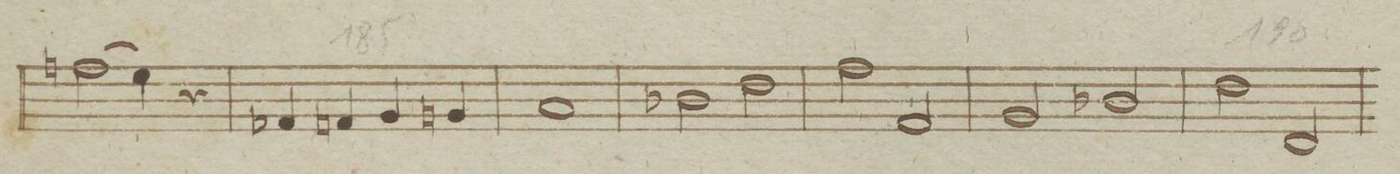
**kern	**dynam
*I"Fagotto Primo.	*
*clefF4	*
*k[b-e-a-]	*
*met(c)	*
*M4/4	*
(2An\	.
4G\)	.
4r	.
=181	=181
4AA-X/	.
4AAn/	.
4BB-/	.
4BBn/	.
=182	=182
1C	.
=183	=183
2D-X\	.
2F\	.
=184	=184
2A-\	.
2AA-/	.
=185	=185
2BB-/	.
2D-X/	.
=186	=186
2F\	.
2FF/	.
=187	=187
*-	*-
